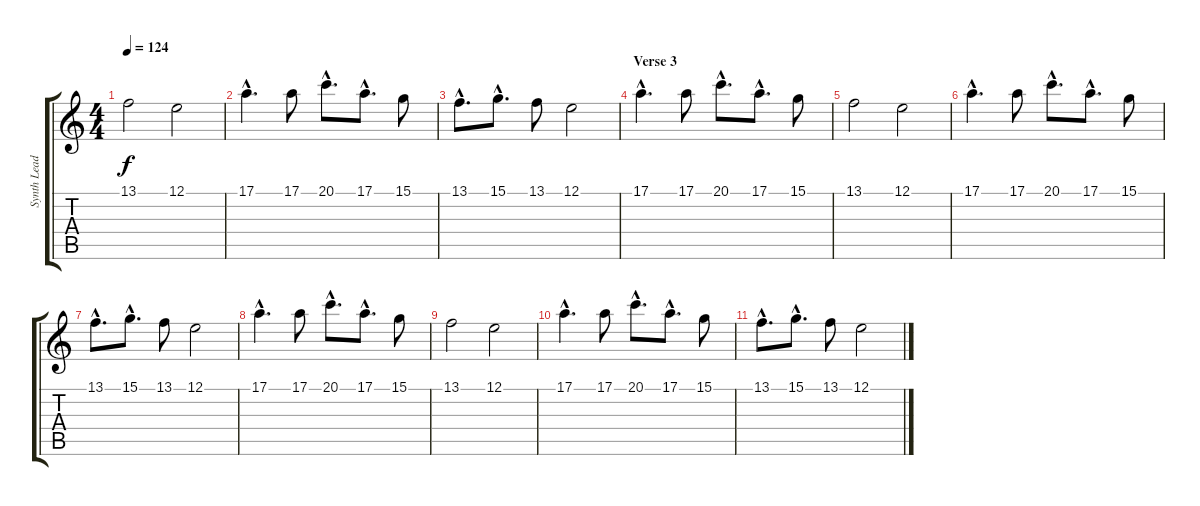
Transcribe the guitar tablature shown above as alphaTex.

\track ("Synth Lead" "Synth Lead") {instrument celesta}
\staff {score tabs}
\tuning (E4 B3 G3 D3 A2 E2) {hide}
\ts (4 4)
\tempo 124
\clef g2
\ks c
13.1.2{dy f} 12.1.2 |
17.1{hac}.4{d} 17.1.8 20.1{hac}.8{d} 17.1{hac}.8{d} 15.1.8 |
13.1{hac}.8{d} 15.1{hac}.8{d} 13.1.8 12.1.2 |
\section ("" "Verse 3")
17.1{hac}.4{d instrument celesta} 17.1.8 20.1{hac}.8{d} 17.1{hac}.8{d} 15.1.8 |
13.1.2 12.1.2 |
17.1{hac}.4{d} 17.1.8 20.1{hac}.8{d} 17.1{hac}.8{d} 15.1.8 |
13.1{hac}.8{d} 15.1{hac}.8{d} 13.1.8 12.1.2 |
17.1{hac}.4{d} 17.1.8 20.1{hac}.8{d} 17.1{hac}.8{d} 15.1.8 |
13.1.2 12.1.2 |
17.1{hac}.4{d} 17.1.8 20.1{hac}.8{d} 17.1{hac}.8{d} 15.1.8 |
13.1{hac}.8{d} 15.1{hac}.8{d} 13.1.8 12.1.2
